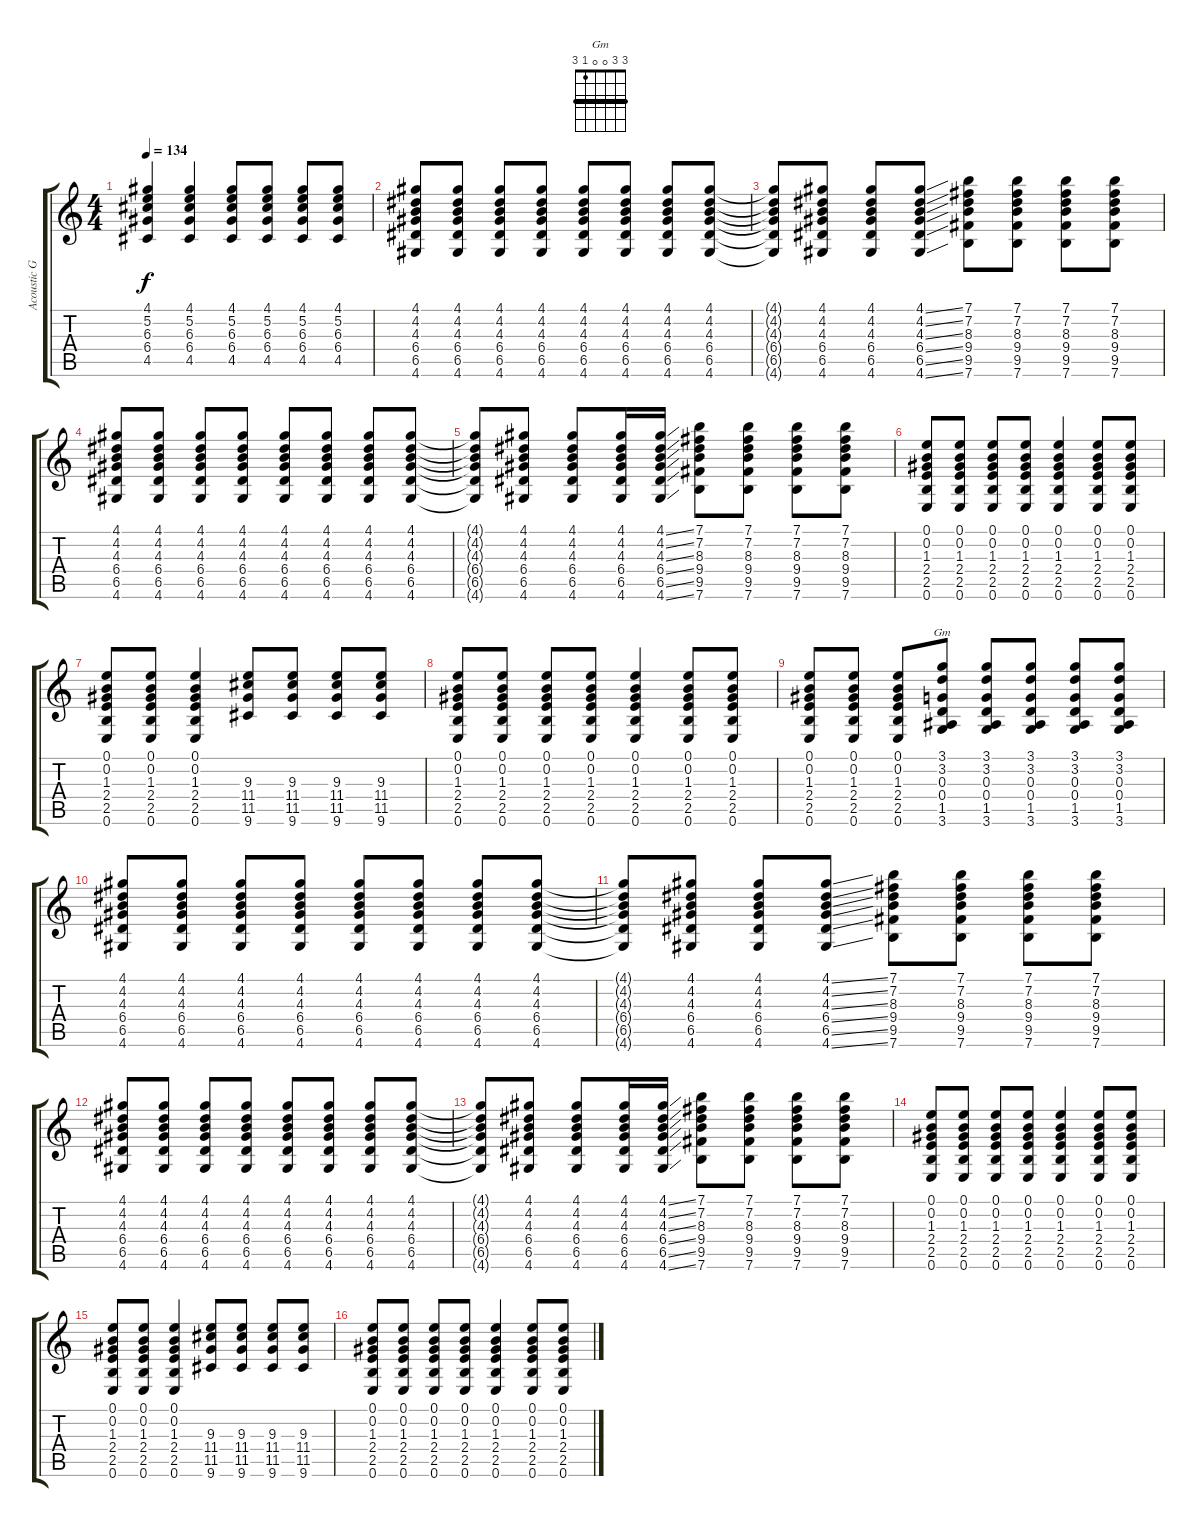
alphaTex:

\track ("Acoustic Guitar" "Acoustic G") {instrument acousticguitarsteel}
\staff {score tabs}
\tuning (E4 B3 G3 D3 A2 E2) {hide}
\chord ("Gm" 3 3 0 0 1 3) {barre 3}
\ts (4 4)
\tempo 134
\clef g2
\ks c
(4.1 5.2 6.3 6.4 4.5).4{dy f} (4.1 5.2 6.3 6.4 4.5).4 (4.1 5.2 6.3 6.4 4.5).8 (4.1 5.2 6.3 6.4 4.5).8 (4.1 5.2 6.3 6.4 4.5).8 (4.1 5.2 6.3 6.4 4.5).8 |
(4.1 4.2 4.3 6.4 6.5 4.6).8 (4.1 4.2 4.3 6.4 6.5 4.6).8 (4.1 4.2 4.3 6.4 6.5 4.6).8 (4.1 4.2 4.3 6.4 6.5 4.6).8 (4.1 4.2 4.3 6.4 6.5 4.6).8 (4.1 4.2 4.3 6.4 6.5 4.6).8 (4.1 4.2 4.3 6.4 6.5 4.6).8 (4.1 4.2 4.3 6.4 6.5 4.6).8 |
(4.1{t} 4.2{t} 4.3{t} 6.4{t} 6.5{t} 4.6{t}).8 (4.1 4.2 4.3 6.4 6.5 4.6).8 (4.1 4.2 4.3 6.4 6.5 4.6).8 (4.1{ss} 4.2{ss} 4.3{ss} 6.4{ss} 6.5{ss} 4.6{ss}).8 (7.1 7.2 8.3 9.4 9.5 7.6).8 (7.1 7.2 8.3 9.4 9.5 7.6).8 (7.1 7.2 8.3 9.4 9.5 7.6).8 (7.1 7.2 8.3 9.4 9.5 7.6).8 |
(4.1 4.2 4.3 6.4 6.5 4.6).8 (4.1 4.2 4.3 6.4 6.5 4.6).8 (4.1 4.2 4.3 6.4 6.5 4.6).8 (4.1 4.2 4.3 6.4 6.5 4.6).8 (4.1 4.2 4.3 6.4 6.5 4.6).8 (4.1 4.2 4.3 6.4 6.5 4.6).8 (4.1 4.2 4.3 6.4 6.5 4.6).8 (4.1 4.2 4.3 6.4 6.5 4.6).8 |
(4.1{t} 4.2{t} 4.3{t} 6.4{t} 6.5{t} 4.6{t}).8 (4.1 4.2 4.3 6.4 6.5 4.6).8 (4.1 4.2 4.3 6.4 6.5 4.6).8 (4.1 4.2 4.3 6.4 6.5 4.6).16 (4.1{ss} 4.2{ss} 4.3{ss} 6.4{ss} 6.5{ss} 4.6{ss}).16 (7.1 7.2 8.3 9.4 9.5 7.6).8 (7.1 7.2 8.3 9.4 9.5 7.6).8 (7.1 7.2 8.3 9.4 9.5 7.6).8 (7.1 7.2 8.3 9.4 9.5 7.6).8 |
(0.1 0.2 1.3 2.4 2.5 0.6).8 (0.1 0.2 1.3 2.4 2.5 0.6).8 (0.1 0.2 1.3 2.4 2.5 0.6).8 (0.1 0.2 1.3 2.4 2.5 0.6).8 (0.1 0.2 1.3 2.4 2.5 0.6).4 (0.1 0.2 1.3 2.4 2.5 0.6).8 (0.1 0.2 1.3 2.4 2.5 0.6).8 |
(0.1 0.2 1.3 2.4 2.5 0.6).8 (0.1 0.2 1.3 2.4 2.5 0.6).8 (0.1 0.2 1.3 2.4 2.5 0.6).4 (9.3 11.4 11.5 9.6).8 (9.3 11.4 11.5 9.6).8 (9.3 11.4 11.5 9.6).8 (9.3 11.4 11.5 9.6).8 |
(0.1 0.2 1.3 2.4 2.5 0.6).8 (0.1 0.2 1.3 2.4 2.5 0.6).8 (0.1 0.2 1.3 2.4 2.5 0.6).8 (0.1 0.2 1.3 2.4 2.5 0.6).8 (0.1 0.2 1.3 2.4 2.5 0.6).4 (0.1 0.2 1.3 2.4 2.5 0.6).8 (0.1 0.2 1.3 2.4 2.5 0.6).8 |
(0.1 0.2 1.3 2.4 2.5 0.6).8 (0.1 0.2 1.3 2.4 2.5 0.6).8 (0.1 0.2 1.3 2.4 2.5 0.6).8 (3.1 3.2 0.3 0.4 1.5 3.6).8{ch "Gm"} (3.1 3.2 0.3 0.4 1.5 3.6).8 (3.1 3.2 0.3 0.4 1.5 3.6).8 (3.1 3.2 0.3 0.4 1.5 3.6).8 (3.1 3.2 0.3 0.4 1.5 3.6).8 |
(4.1 4.2 4.3 6.4 6.5 4.6).8 (4.1 4.2 4.3 6.4 6.5 4.6).8 (4.1 4.2 4.3 6.4 6.5 4.6).8 (4.1 4.2 4.3 6.4 6.5 4.6).8 (4.1 4.2 4.3 6.4 6.5 4.6).8 (4.1 4.2 4.3 6.4 6.5 4.6).8 (4.1 4.2 4.3 6.4 6.5 4.6).8 (4.1 4.2 4.3 6.4 6.5 4.6).8 |
(4.1{t} 4.2{t} 4.3{t} 6.4{t} 6.5{t} 4.6{t}).8 (4.1 4.2 4.3 6.4 6.5 4.6).8 (4.1 4.2 4.3 6.4 6.5 4.6).8 (4.1{ss} 4.2{ss} 4.3{ss} 6.4{ss} 6.5{ss} 4.6{ss}).8 (7.1 7.2 8.3 9.4 9.5 7.6).8 (7.1 7.2 8.3 9.4 9.5 7.6).8 (7.1 7.2 8.3 9.4 9.5 7.6).8 (7.1 7.2 8.3 9.4 9.5 7.6).8 |
(4.1 4.2 4.3 6.4 6.5 4.6).8 (4.1 4.2 4.3 6.4 6.5 4.6).8 (4.1 4.2 4.3 6.4 6.5 4.6).8 (4.1 4.2 4.3 6.4 6.5 4.6).8 (4.1 4.2 4.3 6.4 6.5 4.6).8 (4.1 4.2 4.3 6.4 6.5 4.6).8 (4.1 4.2 4.3 6.4 6.5 4.6).8 (4.1 4.2 4.3 6.4 6.5 4.6).8 |
(4.1{t} 4.2{t} 4.3{t} 6.4{t} 6.5{t} 4.6{t}).8 (4.1 4.2 4.3 6.4 6.5 4.6).8 (4.1 4.2 4.3 6.4 6.5 4.6).8 (4.1 4.2 4.3 6.4 6.5 4.6).16 (4.1{ss} 4.2{ss} 4.3{ss} 6.4{ss} 6.5{ss} 4.6{ss}).16 (7.1 7.2 8.3 9.4 9.5 7.6).8 (7.1 7.2 8.3 9.4 9.5 7.6).8 (7.1 7.2 8.3 9.4 9.5 7.6).8 (7.1 7.2 8.3 9.4 9.5 7.6).8 |
(0.1 0.2 1.3 2.4 2.5 0.6).8 (0.1 0.2 1.3 2.4 2.5 0.6).8 (0.1 0.2 1.3 2.4 2.5 0.6).8 (0.1 0.2 1.3 2.4 2.5 0.6).8 (0.1 0.2 1.3 2.4 2.5 0.6).4 (0.1 0.2 1.3 2.4 2.5 0.6).8 (0.1 0.2 1.3 2.4 2.5 0.6).8 |
(0.1 0.2 1.3 2.4 2.5 0.6).8 (0.1 0.2 1.3 2.4 2.5 0.6).8 (0.1 0.2 1.3 2.4 2.5 0.6).4 (9.3 11.4 11.5 9.6).8 (9.3 11.4 11.5 9.6).8 (9.3 11.4 11.5 9.6).8 (9.3 11.4 11.5 9.6).8 |
(0.1 0.2 1.3 2.4 2.5 0.6).8 (0.1 0.2 1.3 2.4 2.5 0.6).8 (0.1 0.2 1.3 2.4 2.5 0.6).8 (0.1 0.2 1.3 2.4 2.5 0.6).8 (0.1 0.2 1.3 2.4 2.5 0.6).4 (0.1 0.2 1.3 2.4 2.5 0.6).8 (0.1 0.2 1.3 2.4 2.5 0.6).8
